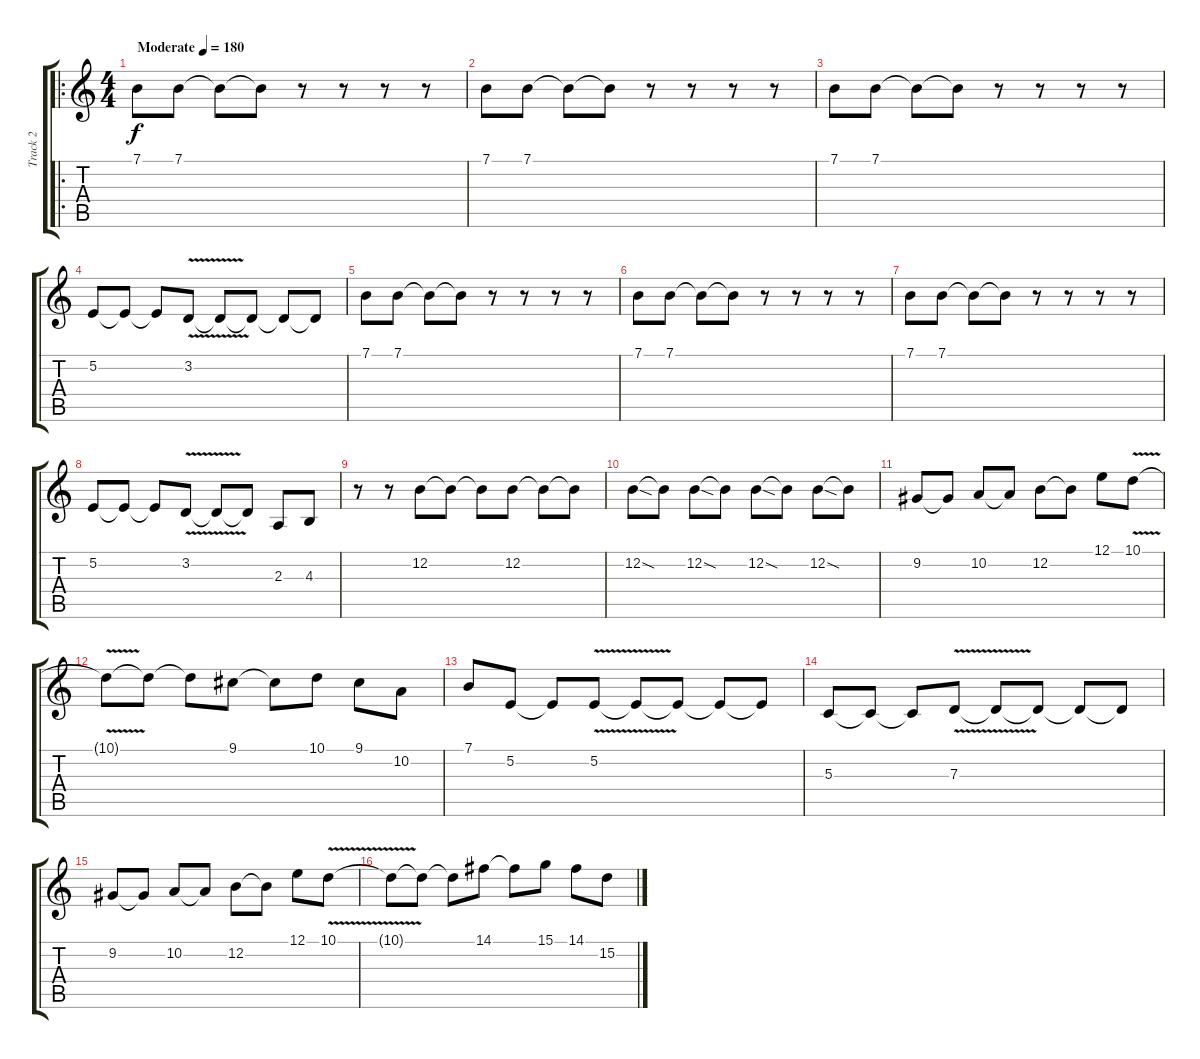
\track ("Track 2" "Track 2") {instrument lead5charang}
\staff {score tabs}
\tuning (E4 B3 G3 D3 A2 E2) {hide}
\ro
\ts (4 4)
\tempo (180 "Moderate")
\clef g2
\ks c
7.1.8{dy f instrument lead5charang} 7.1.8 7.1{t}.8 7.1{t}.8 r.8 r.8 r.8 r.8 |
7.1.8 7.1.8 7.1{t}.8 7.1{t}.8 r.8 r.8 r.8 r.8 |
7.1.8 7.1.8 7.1{t}.8 7.1{t}.8 r.8 r.8 r.8 r.8 |
5.2.8 5.2{t}.8 5.2{t}.8 3.2{v}.8 3.2{t}.8 3.2{t}.8 3.2{t}.8 3.2{t}.8 |
7.1.8 7.1.8 7.1{t}.8 7.1{t}.8 r.8 r.8 r.8 r.8 |
7.1.8 7.1.8 7.1{t}.8 7.1{t}.8 r.8 r.8 r.8 r.8 |
7.1.8 7.1.8 7.1{t}.8 7.1{t}.8 r.8 r.8 r.8 r.8 |
5.2.8 5.2{t}.8 5.2{t}.8 3.2{v}.8 3.2{t}.8 3.2{t}.8 2.3.8 4.3.8 |
r.8 r.8 12.2.8 12.2{t}.8 12.2{t}.8 12.2.8 12.2{t}.8 12.2{t}.8 |
12.2{sod}.8 12.2{t}.8 12.2{sod}.8 12.2{t}.8 12.2{sod}.8 12.2{t}.8 12.2{sod}.8 12.2{t}.8 |
9.2.8 9.2{t}.8 10.2.8 10.2{t}.8 12.2.8 12.2{t}.8 12.1.8 10.1{v}.8 |
10.1{t}.8 10.1{t}.8 10.1{t}.8 9.1.8 9.1{t}.8 10.1.8 9.1.8 10.2.8 |
7.1.8 5.2.8 5.2{t}.8 5.2{v}.8 5.2{t}.8 5.2{t}.8 5.2{t}.8 5.2{t}.8 |
5.3.8 5.3{t}.8 5.3{t}.8 7.3{v}.8 7.3{t}.8 7.3{t}.8 7.3{t}.8 7.3{t}.8 |
9.2.8 9.2{t}.8 10.2.8 10.2{t}.8 12.2.8 12.2{t}.8 12.1.8 10.1{v}.8 |
10.1{t}.8 10.1{t}.8 10.1{t}.8 14.1.8 14.1{t}.8 15.1.8 14.1.8 15.2.8
